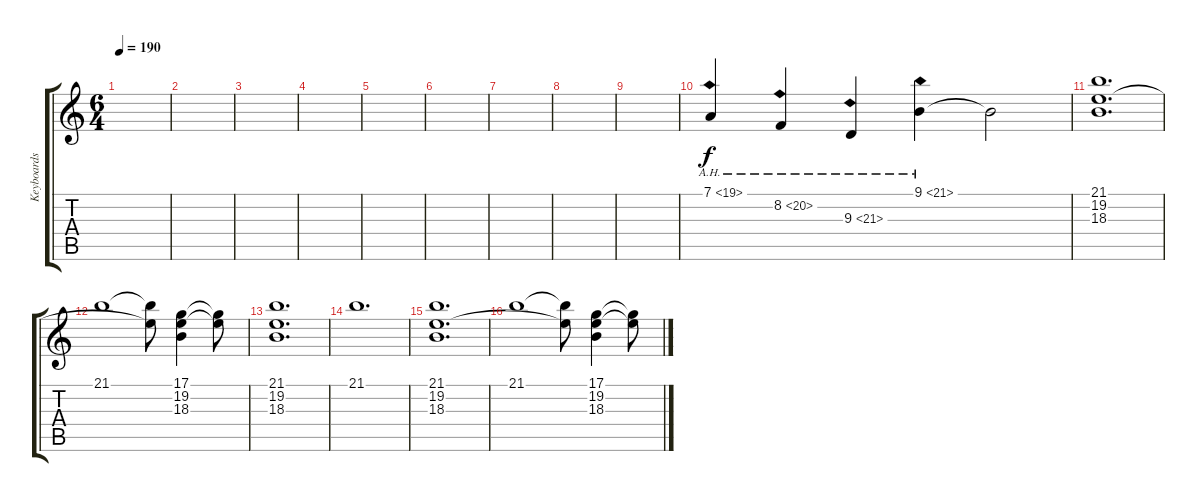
\track ("Keyboards" "Keyboards") {instrument stringensemble1}
\staff {score tabs}
\tuning (D4 A3 F3 D3 A2 D2) {hide}
\ts (6 4)
\tempo 190
\clef g2
\ks c
|
|
|
|
|
|
|
|
|
7.1{ah 12}.4{volume 10 instrument acousticgrandpiano} 8.2{ah 12}.4 9.3{ah 12}.4 9.1{ah 12}.4 9.1{t}.2 |
(21.1 19.2 18.3).1{d instrument acousticgrandpiano} |
21.1.1 (21.1{t} 19.2{t}).8 (17.1 19.2 18.3).4 (17.1{t} 19.2{t}).8 |
(21.1 19.2 18.3).1{d} |
21.1.1{d} |
(21.1 19.2 18.3).1{d instrument acousticgrandpiano} |
21.1.1 (21.1{t} 19.2{t}).8 (17.1 19.2 18.3).4 (17.1{t} 19.2{t}).8
